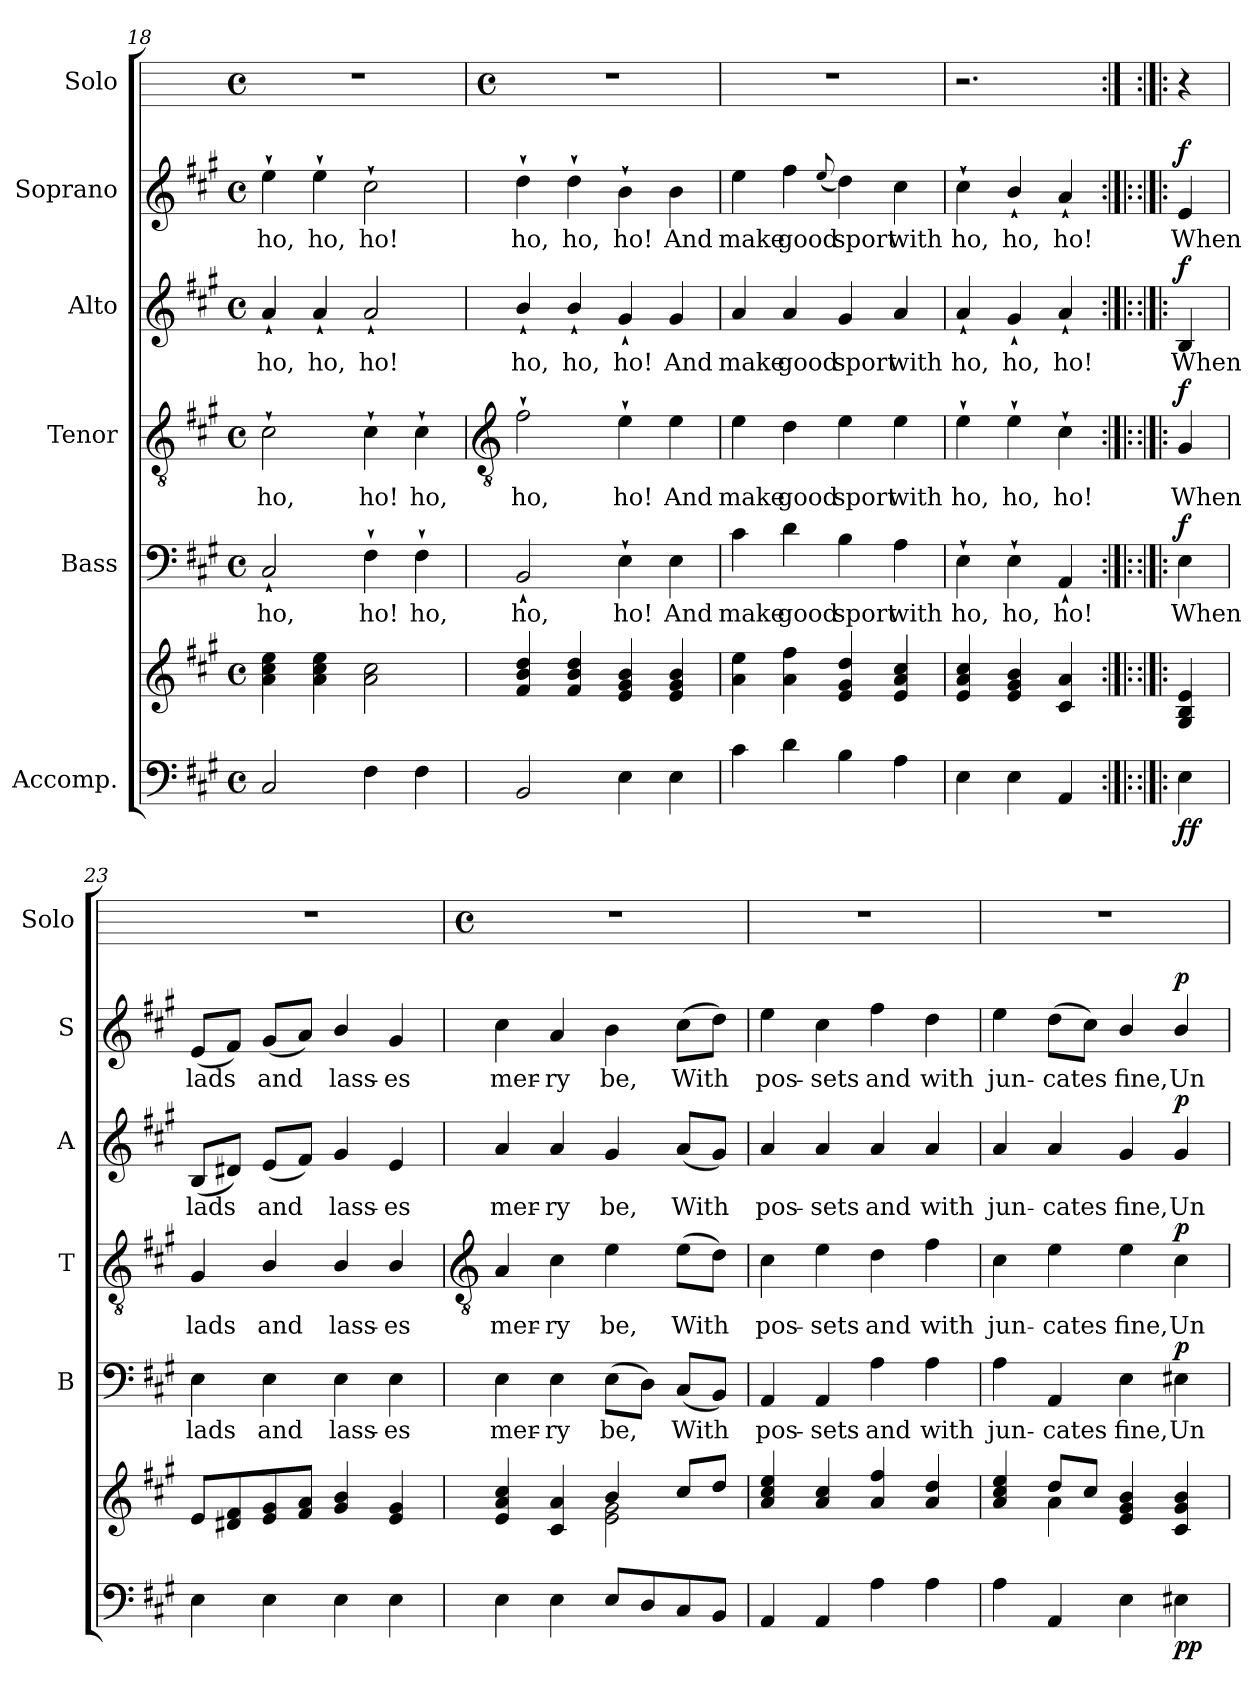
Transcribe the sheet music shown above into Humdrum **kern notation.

**kern	**kern	**dynam	**kern	**text	**dynam	**kern	**text	**dynam	**kern	**text	**dynam	**kern	**text	**dynam	**kern
*part6	*part6	*part6	*part5	*part5	*part5	*part4	*part4	*part4	*part3	*part3	*part3	*part2	*part2	*part2	*part1
*staff7	*staff6	*staff6/7	*staff5	*staff5	*staff5	*staff4	*staff4	*staff4	*staff3	*staff3	*staff3	*staff2	*staff2	*staff2	*staff1
*I"Accomp.	*	*	*I"Bass	*	*	*I"Tenor	*	*	*I"Alto	*	*	*I"Soprano	*	*	*I"Solo
*	*	*	*I'B	*	*	*I'T	*	*	*I'A	*	*	*I'S	*	*	*I'Solo
*clefF4	*clefG2	*	*clefF4	*	*	*clefGv2	*	*	*clefG2	*	*	*clefG2	*	*	*
*k[f#c#g#]	*k[f#c#g#]	*	*k[f#c#g#]	*	*	*k[f#c#g#]	*	*	*k[f#c#g#]	*	*	*k[f#c#g#]	*	*	*
*A:	*A:	*	*A:	*	*	*A:	*	*	*A:	*	*	*A:	*	*	*
*M4/4	*M4/4	*	*M4/4	*	*	*M4/4	*	*	*M4/4	*	*	*M4/4	*	*	*M4/4
*met(c)	*met(c)	*	*met(c)	*	*	*met(c)	*	*	*met(c)	*	*	*met(c)	*	*	*met(c)
=18	=18	=18	=18	=18	=18	=18	=18	=18	=18	=18	=18	=18	=18	=18	=18
!	!	!	!	!LO:LY:b	!	!	!LO:LY:b	!	!	!LO:LY:b	!	!	!LO:LY:b	!	!
2C#	4a 4cc# 4ee	.	2C#`	ho,	.	2c#`	ho,	.	4a`	ho,	.	4ee`	ho,	.	1r
!	!	!	!	!	!	!	!	!	!	!LO:LY:b	!	!	!LO:LY:b	!	!
.	4a 4cc# 4ee	.	.	.	.	.	.	.	4a`	ho,	.	4ee`	ho,	.	.
!	!	!	!	!LO:LY:b	!	!	!LO:LY:b	!	!	!LO:LY:b	!	!	!LO:LY:b	!	!
4F#	2a 2cc#	.	4F#`	ho!	.	4c#`	ho!	.	2a`	ho!	.	2cc#`	ho!	.	.
!	!	!	!	!LO:LY:b	!	!	!LO:LY:b	!	!	!	!	!	!	!	!
4F#	.	.	4F#`	ho,	.	4c#`	ho,	.	.	.	.	.	.	.	.
!!LO:LB:g=z
=19	=19	=19	=19	=19	=19	=19	=19	=19	=19	=19	=19	=19	=19	=19	=19
*	*	*	*	*	*	*clefGv2	*	*	*	*	*	*	*	*	*
*	*	*	*	*	*	*	*	*	*	*	*	*	*	*	*M4/4
*	*	*	*	*	*	*	*	*	*	*	*	*	*	*	*met(c)
!	!	!	!	!LO:LY:b	!	!	!LO:LY:b	!	!	!LO:LY:b	!	!	!LO:LY:b	!	!
2BB	4f# 4b 4dd	.	2BB`	ho,	.	2f#`	ho,	.	4b`/	ho,	.	4dd`	ho,	.	1r
!	!	!	!	!	!	!	!	!	!	!LO:LY:b	!	!	!LO:LY:b	!	!
.	4f# 4b 4dd	.	.	.	.	.	.	.	4b`/	ho,	.	4dd`	ho,	.	.
!	!	!	!	!LO:LY:b	!	!	!LO:LY:b	!	!	!LO:LY:b	!	!	!LO:LY:b	!	!
4E	4e 4g# 4b	.	4E`	ho!	.	4e`	ho!	.	4g#`	ho!	.	4b`	ho!	.	.
!	!	!	!	!LO:LY:b	!	!	!LO:LY:b	!	!	!LO:LY:b	!	!	!LO:LY:b	!	!
4E	4e 4g# 4b	.	4E	And	.	4e	And	.	4g#	And	.	4b	And	.	.
=20	=20	=20	=20	=20	=20	=20	=20	=20	=20	=20	=20	=20	=20	=20	=20
!	!	!	!	!LO:LY:b	!	!	!LO:LY:b	!	!	!LO:LY:b	!	!	!LO:LY:b	!	!
4c#	4a\ 4ee\	.	4c#	make	.	4e	make	.	4a	make	.	4ee	make	.	1r
!	!	!	!	!LO:LY:b	!	!	!LO:LY:b	!	!	!LO:LY:b	!	!	!LO:LY:b	!	!
4d	4a\ 4ff#\	.	4d	good	.	4d	good	.	4a	good	.	4ff#	good	.	.
.	.	.	.	.	.	.	.	.	.	.	.	(>8qqee/	.	.	.
!	!	!	!	!LO:LY:b	!	!	!LO:LY:b	!	!	!LO:LY:b	!	!	!LO:LY:b	!	!
4B	4e 4g# 4dd	.	4B	sport	.	4e	sport	.	4g#	sport	.	4dd)	sport	.	.
!	!	!	!	!LO:LY:b	!	!	!LO:LY:b	!	!	!LO:LY:b	!	!	!LO:LY:b	!	!
4A	4e 4a 4cc#	.	4A	with	.	4e	with	.	4a	with	.	4cc#	with	.	.
=21	=21	=21	=21	=21	=21	=21	=21	=21	=21	=21	=21	=21	=21	=21	=21
!	!	!	!	!LO:LY:b	!	!	!LO:LY:b	!	!	!LO:LY:b	!	!	!LO:LY:b	!	!
4E	4e 4a 4cc#	.	4E`	ho,	.	4e`	ho,	.	4a`	ho,	.	4cc#`	ho,	.	2.r
!	!	!	!	!LO:LY:b	!	!	!LO:LY:b	!	!	!LO:LY:b	!	!	!LO:LY:b	!	!
4E	4e/ 4g#/ 4b/	.	4E`	ho,	.	4e`	ho,	.	4g#`/	ho,	.	4b`/	ho,	.	.
!	!	!	!	!LO:LY:b	!	!	!LO:LY:b	!	!	!LO:LY:b	!	!	!LO:LY:b	!	!
4AA	4c# 4a	.	4AA`	ho!	.	4c#`	ho!	.	4a`	ho!	.	4a`	ho!	.	.
=22:|!|:	=22:|!|:	=22:|!	=22:|!|:	=22:|!	=22:|!	=22:|!|:	=22:|!	=22:|!	=22:|!|:	=22:|!	=22:|!	=22:|!|:	=22:|!	=22:|!	=22:|!
!	!	!LO:DY:b=2	!	!LO:LY:b	!	!	!LO:LY:b	!	!	!LO:LY:b	!	!	!LO:LY:b	!	!
!	!	!LO:DY:n=1:b	!	!	!LO:DY:b	!	!	!LO:DY:b	!	!	!LO:DY:b	!	!	!LO:DY:b	!
4E	4G# 4B 4e	f f	4E	When	f	4G#	When	f	4B	When	f	4e	When	f	4r
=23	=23	=23	=23	=23	=23	=23	=23	=23	=23	=23	=23	=23	=23	=23	=23
!	!	!	!	!LO:LY:b	!	!	!LO:LY:b	!	!	!LO:LY:b	!	!	!LO:LY:b	!	!
4E	8eL	.	4E	lads	.	4G#	lads	.	(<8BL	lads	.	(<8eL	lads	.	1r
.	8d#X 8f#	.	.	.	.	.	.	.	8d#XJ)	.	.	8f#J)	.	.	.
!	!	!	!	!LO:LY:b	!	!	!LO:LY:b	!	!	!LO:LY:b	!	!	!LO:LY:b	!	!
4E	8e 8g#	.	4E	and	.	4B/	and	.	(<8eL	and	.	(<8g#L	and	.	.
.	8f# 8aJ	.	.	.	.	.	.	.	8f#J)	.	.	8aJ)	.	.	.
!	!	!	!	!LO:LY:b	!	!	!LO:LY:b	!	!	!LO:LY:b	!	!	!LO:LY:b	!	!
4E	4g#/ 4b/	.	4E	lass-	.	4B/	lass-	.	4g#/	lass-	.	4b/	lass-	.	.
!	!	!	!	!LO:LY:b	!	!	!LO:LY:b	!	!	!LO:LY:b	!	!	!LO:LY:b	!	!
4E	4e 4g#	.	4E	-es	.	4B/	-es	.	4e	-es	.	4g#	-es	.	.
!!LO:LB:g=z
=24	=24	=24	=24	=24	=24	=24	=24	=24	=24	=24	=24	=24	=24	=24	=24
*	*	*	*	*	*	*clefGv2	*	*	*	*	*	*	*	*	*
*	*	*	*	*	*	*	*	*	*	*	*	*	*	*	*M4/4
*	*	*	*	*	*	*	*	*	*	*	*	*	*	*	*met(c)
*	*^	*	*	*	*	*	*	*	*	*	*	*	*	*	*
!	!	!	!	!	!LO:LY:b	!	!	!LO:LY:b	!	!	!LO:LY:b	!	!	!LO:LY:b	!	!
4E	4e/ 4a/ 4cc#/	2ryy	.	4E	mer-	.	4A	mer-	.	4a	mer-	.	4cc#	mer-	.	1r
!	!	!	!	!	!LO:LY:b	!	!	!LO:LY:b	!	!	!LO:LY:b	!	!	!LO:LY:b	!	!
4E	4c#/ 4a/	.	.	4E	-ry	.	4c#	-ry	.	4a	-ry	.	4a	-ry	.	.
!	!	!	!	!	!LO:LY:b	!	!	!LO:LY:b	!	!	!LO:LY:b	!	!	!LO:LY:b	!	!
8EL	4b/	2e\ 2g#\	.	(>8EL	be,	.	4e	be,	.	4g#	be,	.	4b	be,	.	.
8D	.	.	.	8DJ)	.	.	.	.	.	.	.	.	.	.	.	.
!	!	!	!	!	!LO:LY:b	!	!	!LO:LY:b	!	!	!LO:LY:b	!	!	!LO:LY:b	!	!
8C#	8cc#/L	.	.	(<8C#L	With	.	(>8eL	With	.	(<8aL	With	.	(>8cc#L	With	.	.
8BBJ	8dd/J	.	.	8BBJ)	.	.	8dJ)	.	.	8g#J)	.	.	8ddJ)	.	.	.
=25	=25	=25	=25	=25	=25	=25	=25	=25	=25	=25	=25	=25	=25	=25	=25	=25
!	!	!	!	!	!LO:LY:b	!	!	!LO:LY:b	!	!	!LO:LY:b	!	!	!LO:LY:b	!	!
4AA	4a/ 4cc#/ 4ee/	1ryy	.	4AA	pos-	.	4c#	pos-	.	4a	pos-	.	4ee	pos-	.	1r
!	!	!	!	!	!LO:LY:b	!	!	!LO:LY:b	!	!	!LO:LY:b	!	!	!LO:LY:b	!	!
4AA	4a/ 4cc#/	.	.	4AA	-sets	.	4e	-sets	.	4a	-sets	.	4cc#	-sets	.	.
!	!	!	!	!	!LO:LY:b	!	!	!LO:LY:b	!	!	!LO:LY:b	!	!	!LO:LY:b	!	!
4A	4a/ 4ff#/	.	.	4A	and	.	4d	and	.	4a	and	.	4ff#	and	.	.
!	!	!	!	!	!LO:LY:b	!	!	!LO:LY:b	!	!	!LO:LY:b	!	!	!LO:LY:b	!	!
4A	4a/ 4dd/	.	.	4A	with	.	4f#	with	.	4a	with	.	4dd	with	.	.
=26	=26	=26	=26	=26	=26	=26	=26	=26	=26	=26	=26	=26	=26	=26	=26	=26
!	!	!	!	!	!LO:LY:b	!	!	!LO:LY:b	!	!	!LO:LY:b	!	!	!LO:LY:b	!	!
4A	4a/ 4cc#/ 4ee/	4ryy	.	4A	jun-	.	4c#	jun-	.	4a	jun-	.	4ee	jun-	.	1r
!	!	!	!	!	!LO:LY:b	!	!	!LO:LY:b	!	!	!LO:LY:b	!	!	!LO:LY:b	!	!
4AA	8dd/L	4a\	.	4AA	-cates	.	4e	-cates	.	4a	-cates	.	(>8ddL	-cates	.	.
.	8cc#/J	.	.	.	.	.	.	.	.	.	.	.	8cc#J)	.	.	.
!	!	!	!	!	!LO:LY:b	!	!	!LO:LY:b	!	!	!LO:LY:b	!	!	!LO:LY:b	!	!
4E	4e/ 4g#/ 4b/	2ryy	.	4E	fine,	.	4e	fine,	.	4g#/	fine,	.	4b/	fine,	.	.
!	!	!	!LO:DY:b=2	!	!LO:LY:b	!	!	!LO:LY:b	!	!	!LO:LY:b	!	!	!LO:LY:b	!	!
!	!	!	!LO:DY:n=1:b	!	!	!LO:DY:b	!	!	!LO:DY:b	!	!	!LO:DY:b	!	!	!LO:DY:b	!
4E#X	4c#/ 4g#/ 4b/	.	p p	4E#X	Un-	p	4c#	Un-	p	4g#/	Un-	p	4b/	Un-	p	.
*	*v	*v	*	*	*	*	*	*	*	*	*	*	*	*	*	*
=	=	=	=	=	=	=	=	=	=	=	=	=	=	=	=
*-	*-	*-	*-	*-	*-	*-	*-	*-	*-	*-	*-	*-	*-	*-	*-
